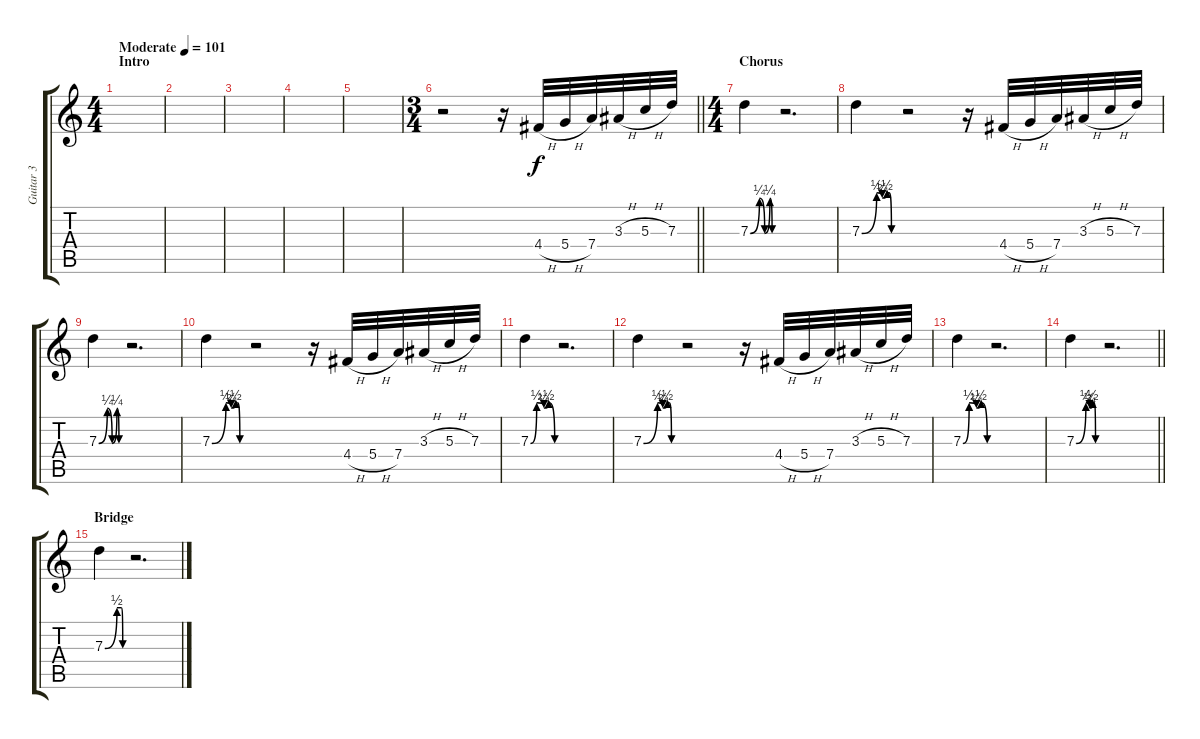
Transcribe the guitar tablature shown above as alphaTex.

\track ("Guitar 3" "Guitar 3") {instrument distortionguitar}
\staff {score tabs}
\tuning (E4 B3 G3 D3 A2 D2) {hide}
\ts (4 4)
\section ("" "Intro")
\tempo (101 "Moderate")
\clef g2
\ks c
|
|
|
|
|
\ts (3 4)
\barLineRight lightlight
r.2 r.16 4.4{h}.32 5.4{h}.32 7.4.32 3.3{h}.32 5.3{h}.32 7.3.32 |
\ts (4 4)
\section ("" "Chorus")
7.3{be (custom 0 0 21 1 33 0 45 1 50 0 60 0)}.4 r.2{d} |
7.3{be (custom 0 0 24 2 33 1 41 2 44 2 48 0 60 0)}.4 r.2 r.16 4.4{h}.32 5.4{h}.32 7.4.32 3.3{h}.32 5.3{h}.32 7.3.32 |
7.3{be (custom 0 0 21 1 33 0 45 1 50 0 60 0)}.4 r.2{d} |
7.3{be (custom 0 0 24 2 33 1 41 2 44 2 48 0 60 0)}.4 r.2 r.16 4.4{h}.32 5.4{h}.32 7.4.32 3.3{h}.32 5.3{h}.32 7.3.32 |
7.3{be (custom 0 0 15 2 33 1 45 2 60 0)}.4 r.2{d} |
7.3{be (custom 0 0 24 2 33 1 41 2 44 2 48 0 60 0)}.4 r.2 r.16 4.4{h}.32 5.4{h}.32 7.4.32 3.3{h}.32 5.3{h}.32 7.3.32 |
7.3{be (custom 0 0 15 2 33 1 45 2 60 0)}.4 r.2{d} |
\barLineRight lightlight
7.3{be (custom 0 0 24 2 33 1 41 2 44 2 48 0 60 0)}.4 r.2{d} |
\section ("" "Bridge")
7.3{be (custom 0 0 33 2 45 2 49 0 60 0)}.4 r.2{d}
